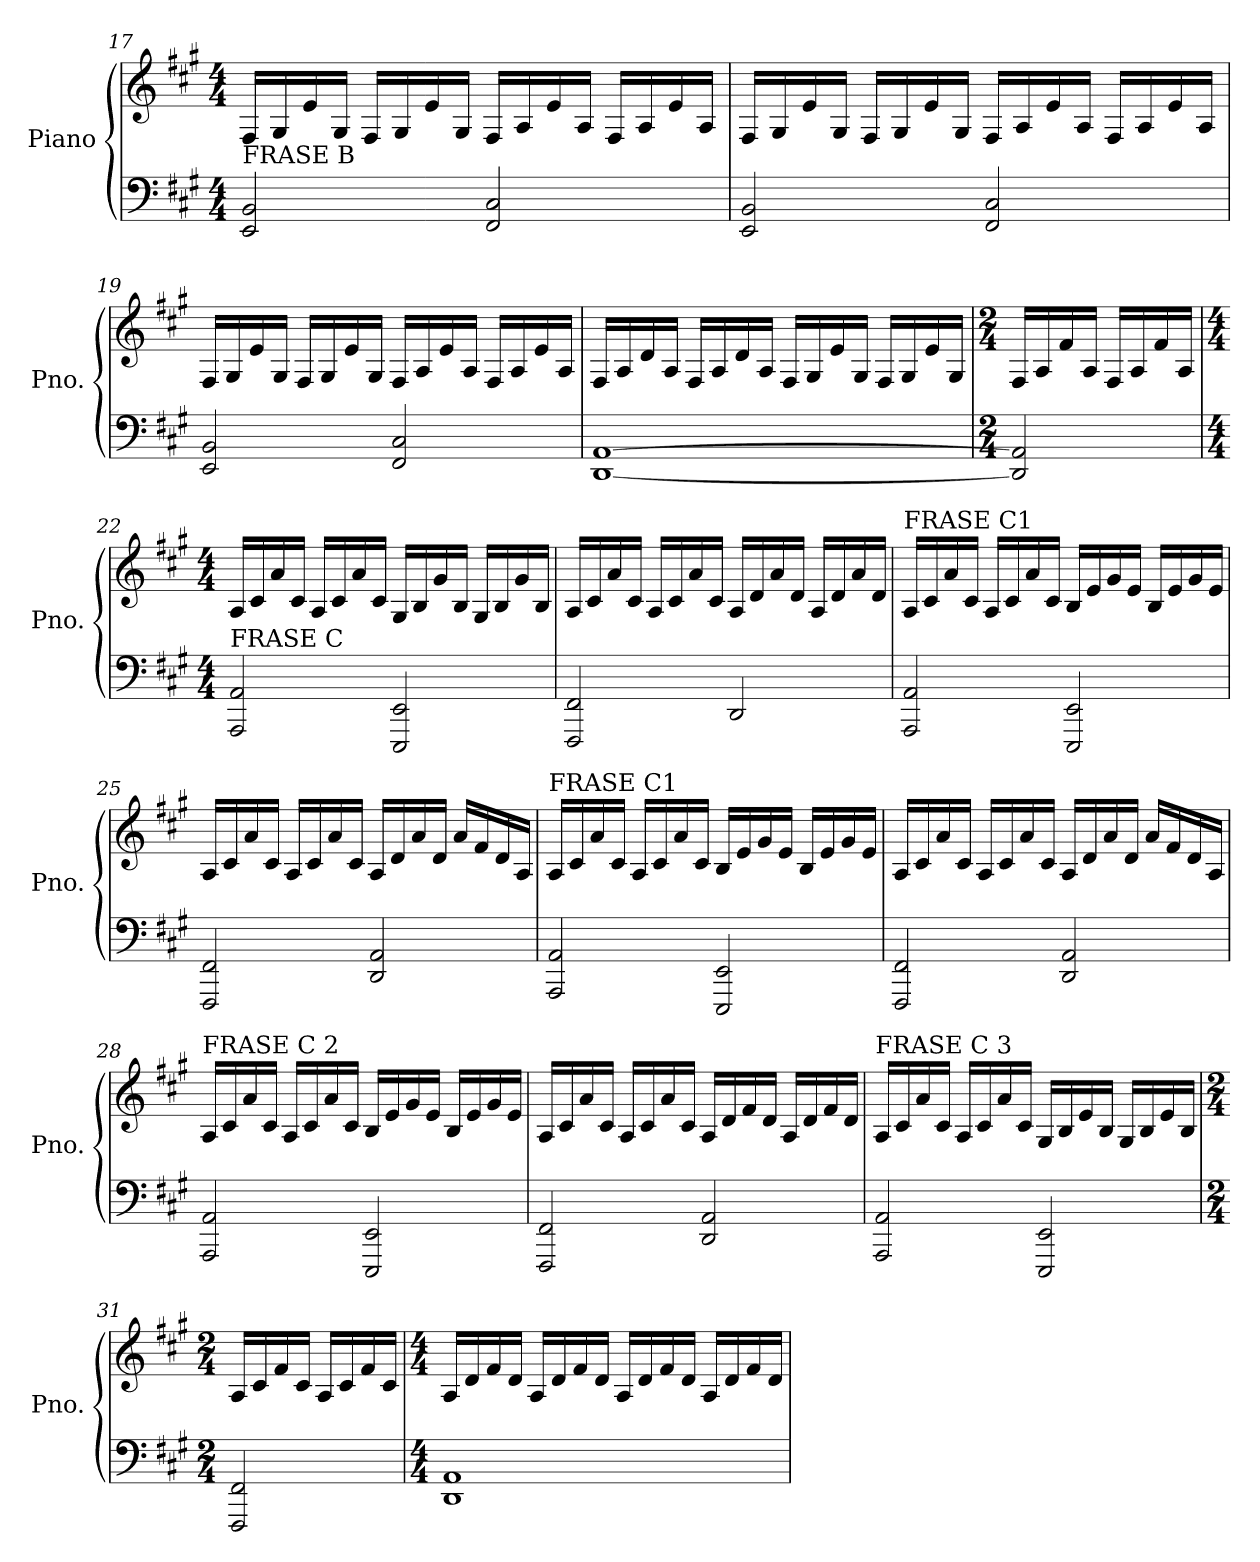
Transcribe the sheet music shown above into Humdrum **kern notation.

**kern	**kern
*part1	*part1
*staff2	*staff1
*I"Piano	*
*I'Pno.	*
!!LO:LB:g=z
*clefF4	*clefG2
*k[f#c#g#]	*k[f#c#g#]
*M4/4	*M4/4
=17	=17
!LO:TX:a:t=FRASE B	!
2EE/ 2BB/	16F#/LL
.	16G#/
.	16e/
.	16G#/JJ
.	16F#/LL
.	16G#/
.	16e/
.	16G#/JJ
2FF#/ 2C#/	16F#/LL
.	16A/
.	16e/
.	16A/JJ
.	16F#/LL
.	16A/
.	16e/
.	16A/JJ
=18	=18
2EE/ 2BB/	16F#/LL
.	16G#/
.	16e/
.	16G#/JJ
.	16F#/LL
.	16G#/
.	16e/
.	16G#/JJ
2FF#/ 2C#/	16F#/LL
.	16A/
.	16e/
.	16A/JJ
.	16F#/LL
.	16A/
.	16e/
.	16A/JJ
!!LO:LB:g=z
=19	=19
2EE/ 2BB/	16F#/LL
.	16G#/
.	16e/
.	16G#/JJ
.	16F#/LL
.	16G#/
.	16e/
.	16G#/JJ
2FF#/ 2C#/	16F#/LL
.	16A/
.	16e/
.	16A/JJ
.	16F#/LL
.	16A/
.	16e/
.	16A/JJ
=20	=20
[1DD [1AA	16F#/LL
.	16A/
.	16d/
.	16A/JJ
.	16F#/LL
.	16A/
.	16d/
.	16A/JJ
.	16F#/LL
.	16G#/
.	16e/
.	16G#/JJ
.	16F#/LL
.	16G#/
.	16e/
.	16G#/JJ
=21	=21
*M2/4	*M2/4
2DD/] 2AA/]	16F#/LL
.	16A/
.	16f#/
.	16A/JJ
.	16F#/LL
.	16A/
.	16f#/
.	16A/JJ
!!LO:LB:g=z
=22	=22
*M4/4	*M4/4
!LO:TX:a:t=FRASE C	!
2AAA/ 2AA/	16A/LL
.	16c#/
.	16a/
.	16c#/JJ
.	16A/LL
.	16c#/
.	16a/
.	16c#/JJ
2EEE/ 2EE/	16G#/LL
.	16B/
.	16g#/
.	16B/JJ
.	16G#/LL
.	16B/
.	16g#/
.	16B/JJ
=23	=23
2FFF#/ 2FF#/	16A/LL
.	16c#/
.	16a/
.	16c#/JJ
.	16A/LL
.	16c#/
.	16a/
.	16c#/JJ
2DD/	16A/LL
.	16d/
.	16a/
.	16d/JJ
.	16A/LL
.	16d/
.	16a/
.	16d/JJ
!!LO:LB:g=z
=24	=24
!	!LO:TX:a:t=FRASE C1
2AAA/ 2AA/	16A/LL
.	16c#/
.	16a/
.	16c#/JJ
.	16A/LL
.	16c#/
.	16a/
.	16c#/JJ
2EEE/ 2EE/	16B/LL
.	16e/
.	16g#/
.	16e/JJ
.	16B/LL
.	16e/
.	16g#/
.	16e/JJ
=25	=25
2FFF#/ 2FF#/	16A/LL
.	16c#/
.	16a/
.	16c#/JJ
.	16A/LL
.	16c#/
.	16a/
.	16c#/JJ
2DD/ 2AA/	16A/LL
.	16d/
.	16a/
.	16d/JJ
.	16a/LL
.	16f#/
.	16d/
.	16A/JJ
!!LO:LB:g=z
=26	=26
!	!LO:TX:a:t=FRASE C1
2AAA/ 2AA/	16A/LL
.	16c#/
.	16a/
.	16c#/JJ
.	16A/LL
.	16c#/
.	16a/
.	16c#/JJ
2EEE/ 2EE/	16B/LL
.	16e/
.	16g#/
.	16e/JJ
.	16B/LL
.	16e/
.	16g#/
.	16e/JJ
=27	=27
2FFF#/ 2FF#/	16A/LL
.	16c#/
.	16a/
.	16c#/JJ
.	16A/LL
.	16c#/
.	16a/
.	16c#/JJ
2DD/ 2AA/	16A/LL
.	16d/
.	16a/
.	16d/JJ
.	16a/LL
.	16f#/
.	16d/
.	16A/JJ
!!LO:LB:g=z
=28	=28
!	!LO:TX:a:t=FRASE C 2
2AAA/ 2AA/	16A/LL
.	16c#/
.	16a/
.	16c#/JJ
.	16A/LL
.	16c#/
.	16a/
.	16c#/JJ
2EEE/ 2EE/	16B/LL
.	16e/
.	16g#/
.	16e/JJ
.	16B/LL
.	16e/
.	16g#/
.	16e/JJ
=29	=29
2FFF#/ 2FF#/	16A/LL
.	16c#/
.	16a/
.	16c#/JJ
.	16A/LL
.	16c#/
.	16a/
.	16c#/JJ
2DD/ 2AA/	16A/LL
.	16d/
.	16f#/
.	16d/JJ
.	16A/LL
.	16d/
.	16f#/
.	16d/JJ
!!LO:PB:g=z
=30	=30
!	!LO:TX:a:t=FRASE C 3
2AAA/ 2AA/	16A/LL
.	16c#/
.	16a/
.	16c#/JJ
.	16A/LL
.	16c#/
.	16a/
.	16c#/JJ
2EEE/ 2EE/	16G#/LL
.	16B/
.	16e/
.	16B/JJ
.	16G#/LL
.	16B/
.	16e/
.	16B/JJ
=31	=31
*M2/4	*M2/4
2FFF#/ 2FF#/	16A/LL
.	16c#/
.	16f#/
.	16c#/JJ
.	16A/LL
.	16c#/
.	16f#/
.	16c#/JJ
=32	=32
*M4/4	*M4/4
1DD 1AA	16A/LL
.	16d/
.	16f#/
.	16d/JJ
.	16A/LL
.	16d/
.	16f#/
.	16d/JJ
.	16A/LL
.	16d/
.	16f#/
.	16d/JJ
.	16A/LL
.	16d/
.	16f#/
.	16d/JJ
=	=
*-	*-
